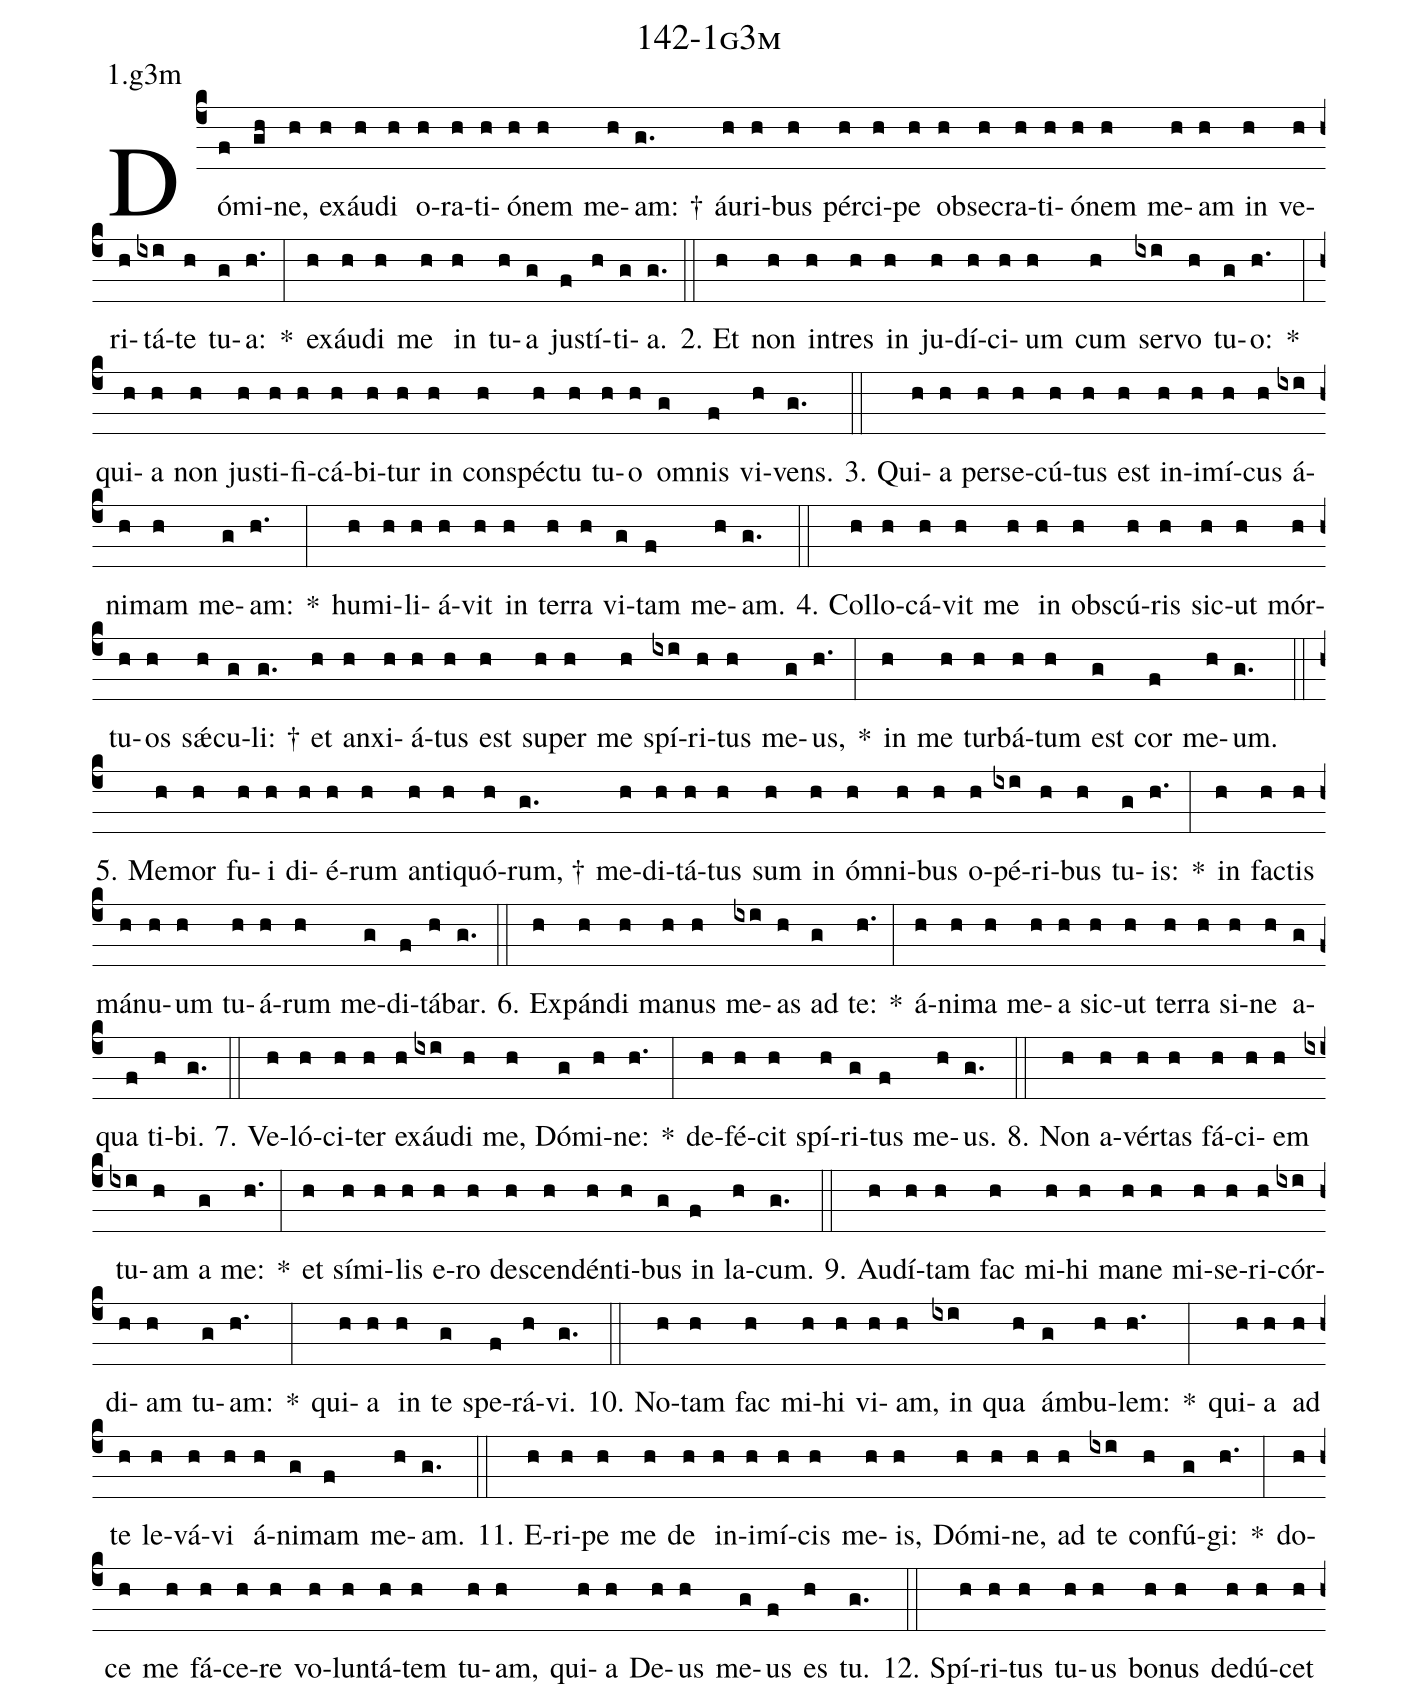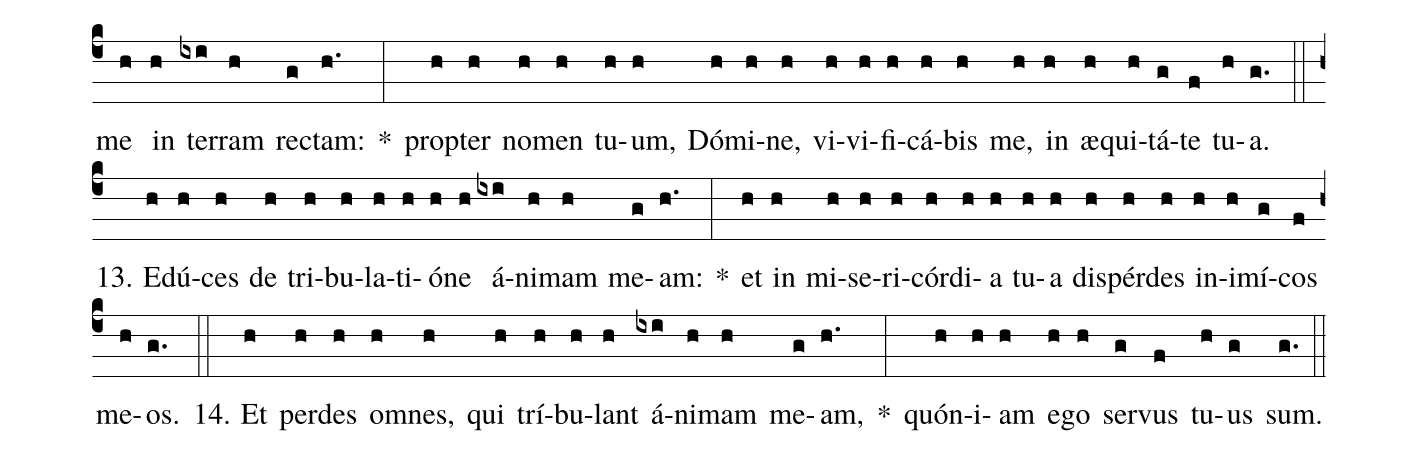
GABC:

name: 142-1g3m;
annotation: 1.g3m;
%%
(c4)Dó(f)mi(gh)ne,(h) ex(h)áu(h)di(h) o(h)ra(h)ti(h)ó(h)nem(h) me(h)am: †(g.) áu(h)ri(h)bus(h) pér(h)ci(h)pe(h) ob(h)se(h)cra(h)ti(h)ó(h)nem(h) me(h)am(h) in(h) ve(h)ri(h)tá(ixi)te(h) tu(g)a:(h.) *(:) ex(h)áu(h)di(h) me(h) in(h) tu(h)a(g) jus(f)tí(h)ti(g)a.(g.) (::)
2. Et(h) non(h) in(h)tres(h) in(h) ju(h)dí(h)ci(h)um(h) cum(h) ser(ixi)vo(h) tu(g)o:(h.) *(:) qui(h)a(h) non(h) jus(h)ti(h)fi(h)cá(h)bi(h)tur(h) in(h) con(h)spéc(h)tu(h) tu(h)o(h) om(g)nis(f) vi(h)vens.(g.) (::)
3. Qui(h)a(h) per(h)se(h)cú(h)tus(h) est(h) in(h)i(h)mí(h)cus(h) á(ixi)ni(h)mam(h) me(g)am:(h.) *(:) hu(h)mi(h)li(h)á(h)vit(h) in(h) ter(h)ra(h) vi(g)tam(f) me(h)am.(g.) (::)
4. Col(h)lo(h)cá(h)vit(h) me(h) in(h) obs(h)cú(h)ris(h) sic(h)ut(h) mór(h)tu(h)os(h) sǽ(h)cu(g)li: †(g.) et(h) an(h)xi(h)á(h)tus(h) est(h) su(h)per(h) me(h) spí(ixi)ri(h)tus(h) me(g)us,(h.) *(:) in(h) me(h) tur(h)bá(h)tum(h) est(g) cor(f) me(h)um.(g.) (::)
5. Me(h)mor(h) fu(h)i(h) di(h)é(h)rum(h) an(h)ti(h)quó(h)rum, †(g.) me(h)di(h)tá(h)tus(h) sum(h) in(h) óm(h)ni(h)bus(h) o(h)pé(ixi)ri(h)bus(h) tu(g)is:(h.) *(:) in(h) fac(h)tis(h) má(h)nu(h)um(h) tu(h)á(h)rum(h) me(g)di(f)tá(h)bar.(g.) (::)
6. Ex(h)pán(h)di(h) ma(h)nus(h) me(ixi)as(h) ad(g) te:(h.) *(:) á(h)ni(h)ma(h) me(h)a(h) sic(h)ut(h) ter(h)ra(h) si(h)ne(h) a(g)qua(f) ti(h)bi.(g.) (::)
7. Ve(h)ló(h)ci(h)ter(h) ex(h)áu(ixi)di(h) me,(h) Dó(g)mi(h)ne:(h.) *(:) de(h)fé(h)cit(h) spí(h)ri(g)tus(f) me(h)us.(g.) (::)
8. Non(h) a(h)vér(h)tas(h) fá(h)ci(h)em(h) tu(ixi)am(h) a(g) me:(h.) *(:) et(h) sí(h)mi(h)lis(h) e(h)ro(h) de(h)scen(h)dén(h)ti(h)bus(g) in(f) la(h)cum.(g.) (::)
9. Au(h)dí(h)tam(h) fac(h) mi(h)hi(h) ma(h)ne(h) mi(h)se(h)ri(h)cór(ixi)di(h)am(h) tu(g)am:(h.) *(:) qui(h)a(h) in(h) te(g) spe(f)rá(h)vi.(g.) (::)
10. No(h)tam(h) fac(h) mi(h)hi(h) vi(h)am,(h) in(ixi) qua(h) ám(g)bu(h)lem:(h.) *(:) qui(h)a(h) ad(h) te(h) le(h)vá(h)vi(h) á(h)ni(g)mam(f) me(h)am.(g.) (::)
11. E(h)ri(h)pe(h) me(h) de(h) in(h)i(h)mí(h)cis(h) me(h)is,(h) Dó(h)mi(h)ne,(h) ad(h) te(ixi) con(h)fú(g)gi:(h.) *(:) do(h)ce(h) me(h) fá(h)ce(h)re(h) vo(h)lun(h)tá(h)tem(h) tu(h)am,(h) qui(h)a(h) De(h)us(h) me(g)us(f) es(h) tu.(g.) (::)
12. Spí(h)ri(h)tus(h) tu(h)us(h) bo(h)nus(h) de(h)dú(h)cet(h) me(h) in(h) ter(ixi)ram(h) rec(g)tam:(h.) *(:) prop(h)ter(h) no(h)men(h) tu(h)um,(h) Dó(h)mi(h)ne,(h) vi(h)vi(h)fi(h)cá(h)bis(h) me,(h) in(h) æ(h)qui(h)tá(g)te(f) tu(h)a.(g.) (::)
13. E(h)dú(h)ces(h) de(h) tri(h)bu(h)la(h)ti(h)ó(h)ne(h) á(ixi)ni(h)mam(h) me(g)am:(h.) *(:) et(h) in(h) mi(h)se(h)ri(h)cór(h)di(h)a(h) tu(h)a(h) dis(h)pér(h)des(h) in(h)i(h)mí(g)cos(f) me(h)os.(g.) (::)
14. Et(h) per(h)des(h) om(h)nes,(h) qui(h) trí(h)bu(h)lant(h) á(ixi)ni(h)mam(h) me(g)am,(h.) *(:) quón(h)i(h)am(h) e(h)go(h) ser(g)vus(f) tu(h)us(g) sum.(g.) (::)
